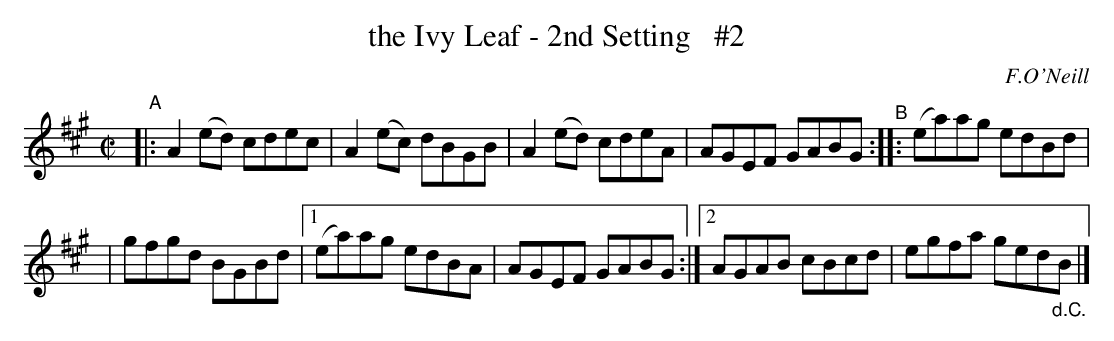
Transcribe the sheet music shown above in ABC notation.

X:1
T: the Ivy Leaf - 2nd Setting   #2
O: F.O'Neill
M: C|
L: 1/8
K: A
"^A"|: A2(ed) cdec | A2(ec) dBGB | A2(ed) cdeA | AGEF GABG "^B":: (ea)ag edBd |
| gfgd BGBd |1 (ea)ag edBA | AGEF GABG :|2 AGAB cBcd | egfa ged"_d.C."B |]
